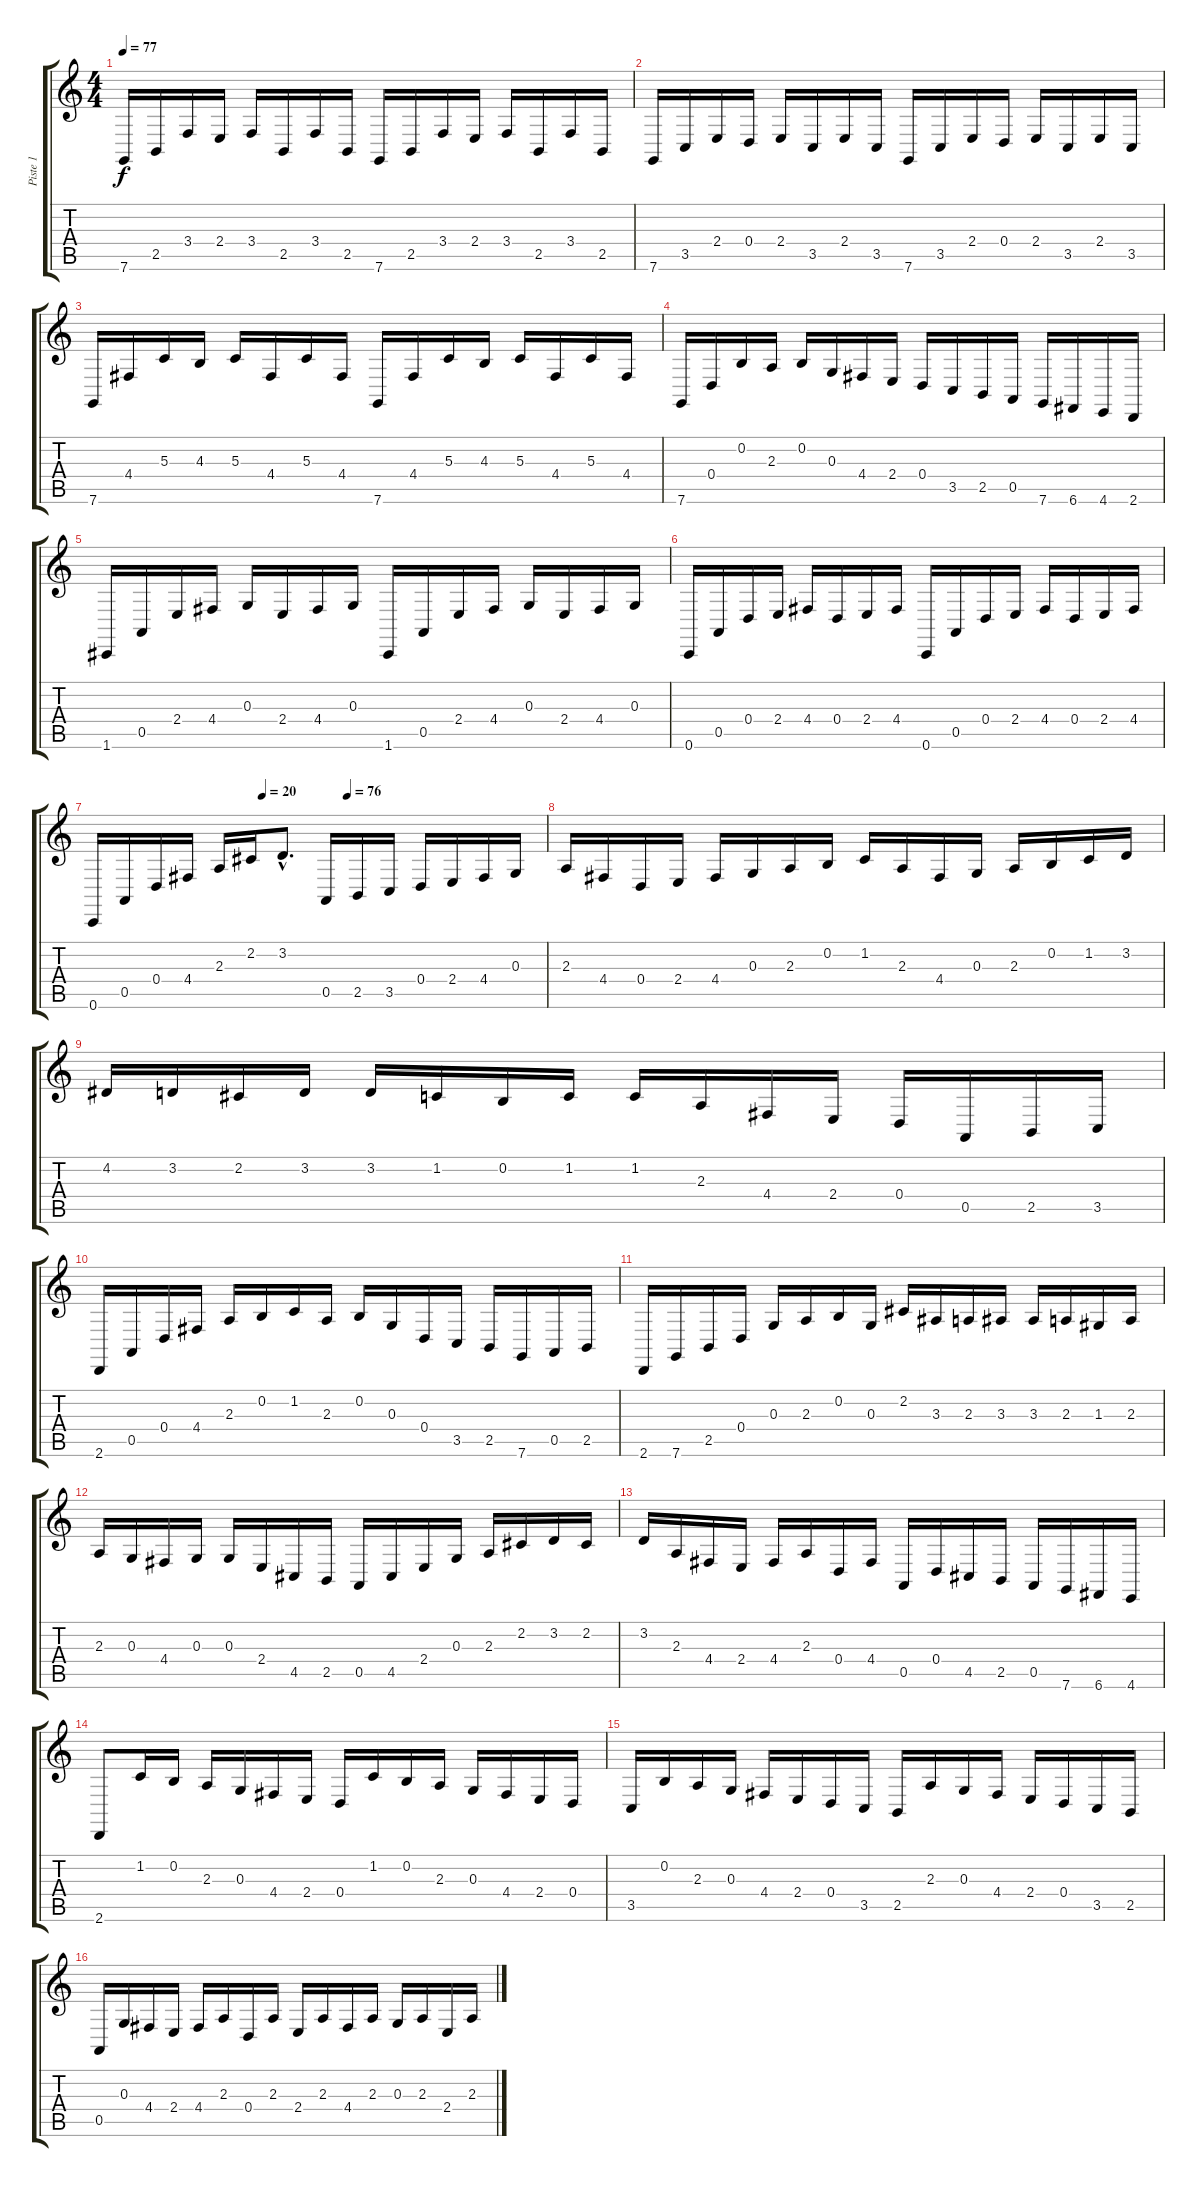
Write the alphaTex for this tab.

\track ("Piste 1" "Piste 1") {instrument cello}
\staff {score tabs}
\tuning (E4 B3 G3 D3 A2 C2) {hide}
\ts (4 4)
\tempo 77
\clef g2
\ks c
7.6.16{dy f} 2.5.16 3.4.16 2.4.16 3.4.16 2.5.16 3.4.16 2.5.16 7.6.16 2.5.16 3.4.16 2.4.16 3.4.16 2.5.16 3.4.16 2.5.16 |
7.6.16 3.5.16 2.4.16 0.4.16 2.4.16 3.5.16 2.4.16 3.5.16 7.6.16 3.5.16 2.4.16 0.4.16 2.4.16 3.5.16 2.4.16 3.5.16 |
7.6.16 4.4.16 5.3.16 4.3.16 5.3.16 4.4.16 5.3.16 4.4.16 7.6.16 4.4.16 5.3.16 4.3.16 5.3.16 4.4.16 5.3.16 4.4.16 |
7.6.16 0.4.16 0.2.16 2.3.16 0.2.16 0.3.16 4.4.16 2.4.16 0.4.16 3.5.16 2.5.16 0.5.16 7.6.16 6.6.16 4.6.16 2.6.16 |
1.6.16 0.5.16 2.4.16 4.4.16 0.3.16 2.4.16 4.4.16 0.3.16 1.6.16 0.5.16 2.4.16 4.4.16 0.3.16 2.4.16 4.4.16 0.3.16 |
0.6.16 0.5.16 0.4.16 2.4.16 4.4.16 0.4.16 2.4.16 4.4.16 0.6.16 0.5.16 0.4.16 2.4.16 4.4.16 0.4.16 2.4.16 4.4.16 |
\tempo (20 0.375)
\tempo (76 0.5625)
0.6.16 0.5.16 0.4.16 4.4.16 2.3.16 2.2.16 3.2{hac}.8{d} 0.5.16 2.5.16 3.5.16 0.4.16 2.4.16 4.4.16 0.3.16 |
2.3.16 4.4.16 0.4.16 2.4.16 4.4.16 0.3.16 2.3.16 0.2.16 1.2.16 2.3.16 4.4.16 0.3.16 2.3.16 0.2.16 1.2.16 3.2.16 |
4.2.16 3.2.16 2.2.16 3.2.16 3.2.16 1.2.16 0.2.16 1.2.16 1.2.16 2.3.16 4.4.16 2.4.16 0.4.16 0.5.16 2.5.16 3.5.16 |
2.6.16 0.5.16 0.4.16 4.4.16 2.3.16 0.2.16 1.2.16 2.3.16 0.2.16 0.3.16 0.4.16 3.5.16 2.5.16 7.6.16 0.5.16 2.5.16 |
2.6.16 7.6.16 2.5.16 0.4.16 0.3.16 2.3.16 0.2.16 0.3.16 2.2.16 3.3.16 2.3.16 3.3.16 3.3.16 2.3.16 1.3.16 2.3.16 |
2.3.16 0.3.16 4.4.16 0.3.16 0.3.16 2.4.16 4.5.16 2.5.16 0.5.16 4.5.16 2.4.16 0.3.16 2.3.16 2.2.16 3.2.16 2.2.16 |
3.2.16 2.3.16 4.4.16 2.4.16 4.4.16 2.3.16 0.4.16 4.4.16 0.5.16 0.4.16 4.5.16 2.5.16 0.5.16 7.6.16 6.6.16 4.6.16 |
2.6.8 1.2.16 0.2.16 2.3.16 0.3.16 4.4.16 2.4.16 0.4.16 1.2.16 0.2.16 2.3.16 0.3.16 4.4.16 2.4.16 0.4.16 |
3.5.16 0.2.16 2.3.16 0.3.16 4.4.16 2.4.16 0.4.16 3.5.16 2.5.16 2.3.16 0.3.16 4.4.16 2.4.16 0.4.16 3.5.16 2.5.16 |
0.5.16 0.3.16 4.4.16 2.4.16 4.4.16 2.3.16 0.4.16 2.3.16 2.4.16 2.3.16 4.4.16 2.3.16 0.3.16 2.3.16 2.4.16 2.3.16
